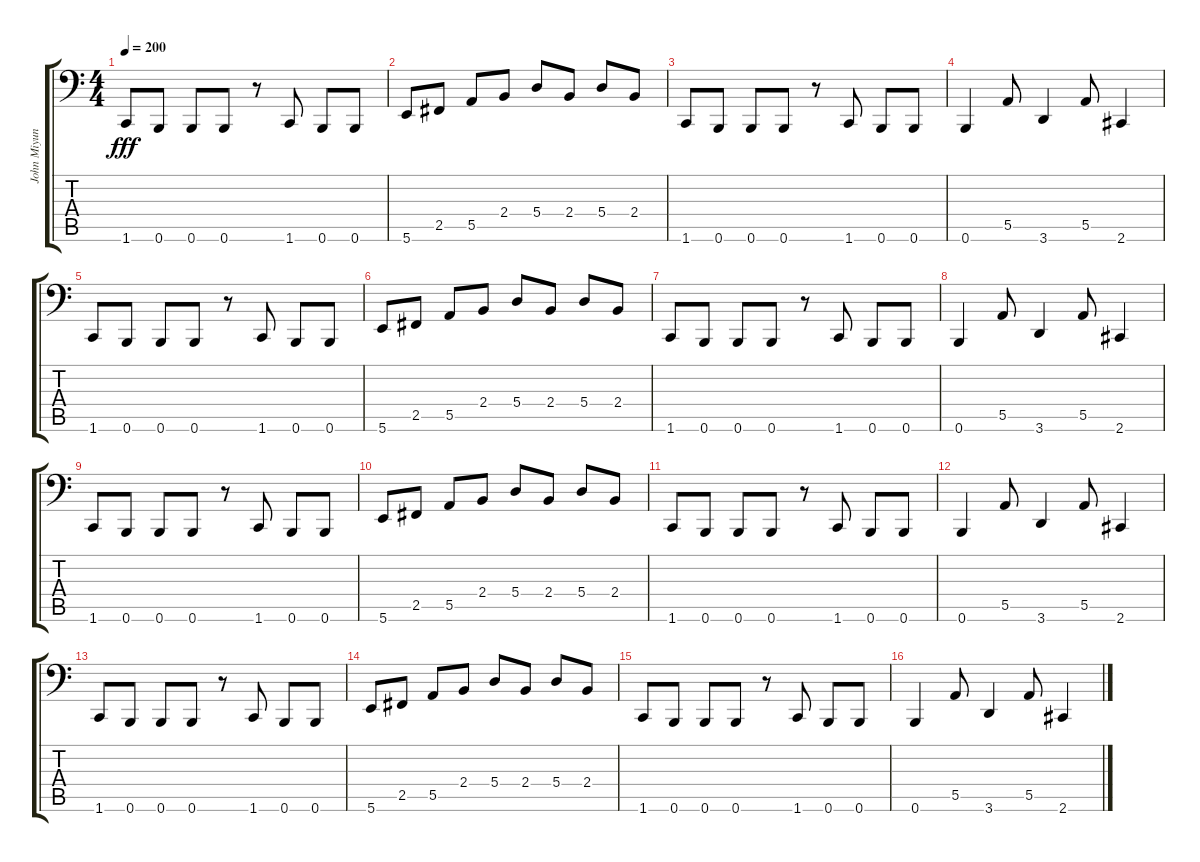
\track ("John Miyung" "John Miyun") {instrument electricbassfinger}
\staff {score tabs}
\tuning (C3 G2 D2 A1 E1 B0) {hide}
\ts (4 4)
\tempo 200
\clef f4
\ks c
1.6.8{dy fff} 0.6.8 0.6.8 0.6.8 r.8 1.6.8 0.6.8 0.6.8 |
5.6.8 2.5.8 5.5.8 2.4.8 5.4.8 2.4.8 5.4.8 2.4.8 |
1.6.8 0.6.8 0.6.8 0.6.8 r.8 1.6.8 0.6.8 0.6.8 |
0.6.4 5.5.8 3.6.4 5.5.8 2.6.4 |
1.6.8 0.6.8 0.6.8 0.6.8 r.8 1.6.8 0.6.8 0.6.8 |
5.6.8 2.5.8 5.5.8 2.4.8 5.4.8 2.4.8 5.4.8 2.4.8 |
1.6.8 0.6.8 0.6.8 0.6.8 r.8 1.6.8 0.6.8 0.6.8 |
0.6.4 5.5.8 3.6.4 5.5.8 2.6.4 |
1.6.8 0.6.8 0.6.8 0.6.8 r.8 1.6.8 0.6.8 0.6.8 |
5.6.8 2.5.8 5.5.8 2.4.8 5.4.8 2.4.8 5.4.8 2.4.8 |
1.6.8 0.6.8 0.6.8 0.6.8 r.8 1.6.8 0.6.8 0.6.8 |
0.6.4 5.5.8 3.6.4 5.5.8 2.6.4 |
1.6.8 0.6.8 0.6.8 0.6.8 r.8 1.6.8 0.6.8 0.6.8 |
5.6.8 2.5.8 5.5.8 2.4.8 5.4.8 2.4.8 5.4.8 2.4.8 |
1.6.8 0.6.8 0.6.8 0.6.8 r.8 1.6.8 0.6.8 0.6.8 |
0.6.4 5.5.8 3.6.4 5.5.8 2.6.4
